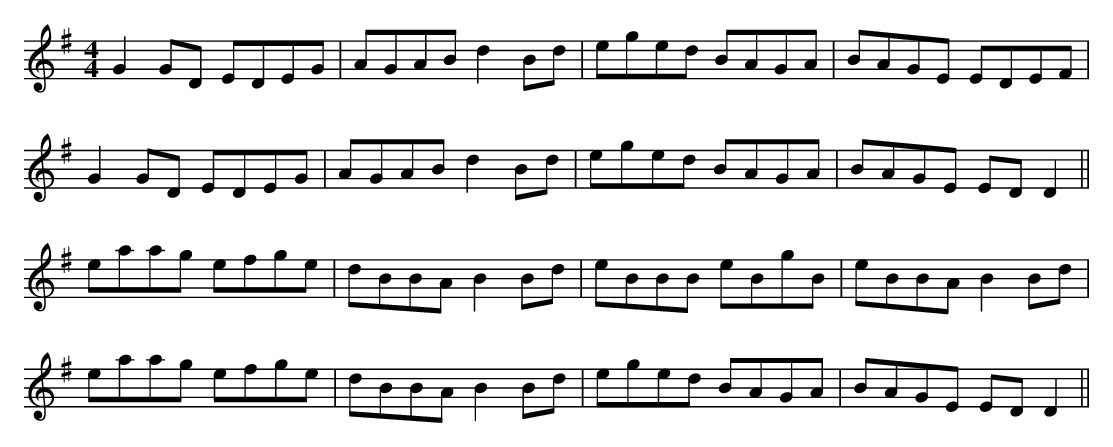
X:1
M:4/4
K:G
G2G1D EDEG|AGA1B d2 Bd|eged BAGA|BAGE EDEF|
G2G1D EDEG|AGA1B d2 Bd|eged BAGA|BAGE EDD2||
eaag efge|dBBA B2Bd|eBBB eBgB|eBBA B2Bd|
eaag efge|dBBA B2Bd|eged BAGA|BAGE EDD2||
